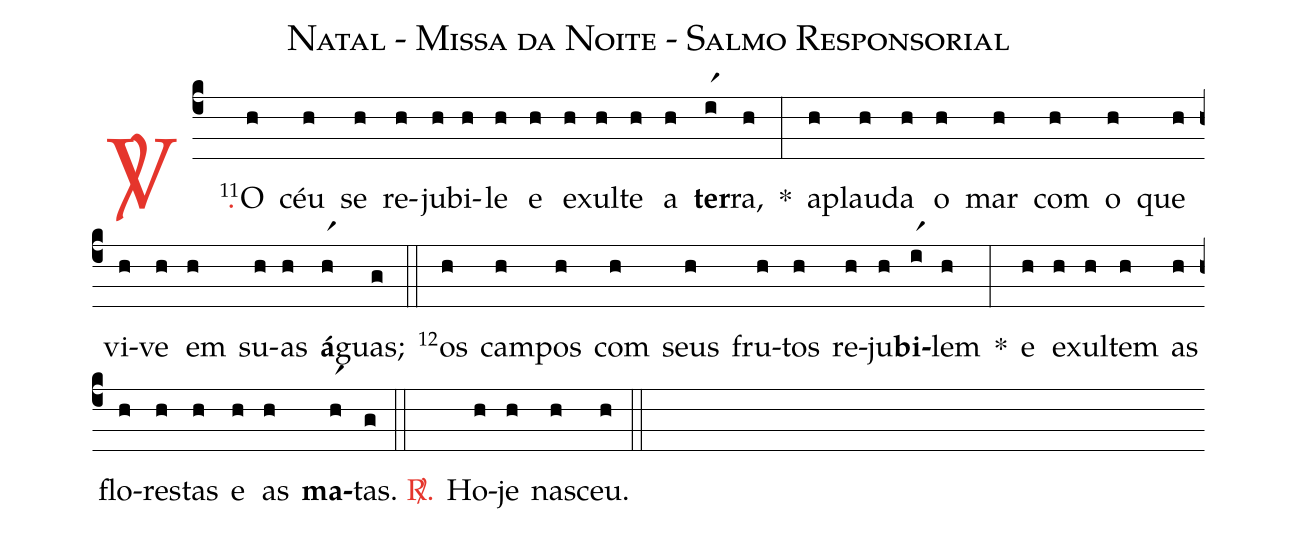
name: Natal - Missa da Noite - Salmo Responsorial;
%%
(c4)

<c><sp>V/</sp>.</c>() <v>\VSup{11}</v>O(h) céu(h) se(h) re(h)ju(h)bi(h)le(h) e(h) e(h)xul(h)te(h) a(h) <b>ter</b>(ir1)ra,(h) *(:)
a(h)plau(h)da(h) o(h) mar(h) com(h) o(h) que(h) vi(h)ve(h) em(h) su(h)as(h) <b>á</b>(hr1)guas;(g)

(::)

<v>\VSup{12}</v>os(h) cam(h)pos(h) com(h) seus(h) fru(h)tos(h) re(h)ju(h)<b>bi</b>(ir1)lem(h) *(:)
e(h) e(h)xul(h)tem(h) as(h) flo(h)res(h)tas(h) e(h) as(h) <b>ma</b>(hr1)tas.(g)

(::)

<c><sp>R/</sp>.</c>() Ho(h)je(h) nas(h)ceu.(h)

(::)
